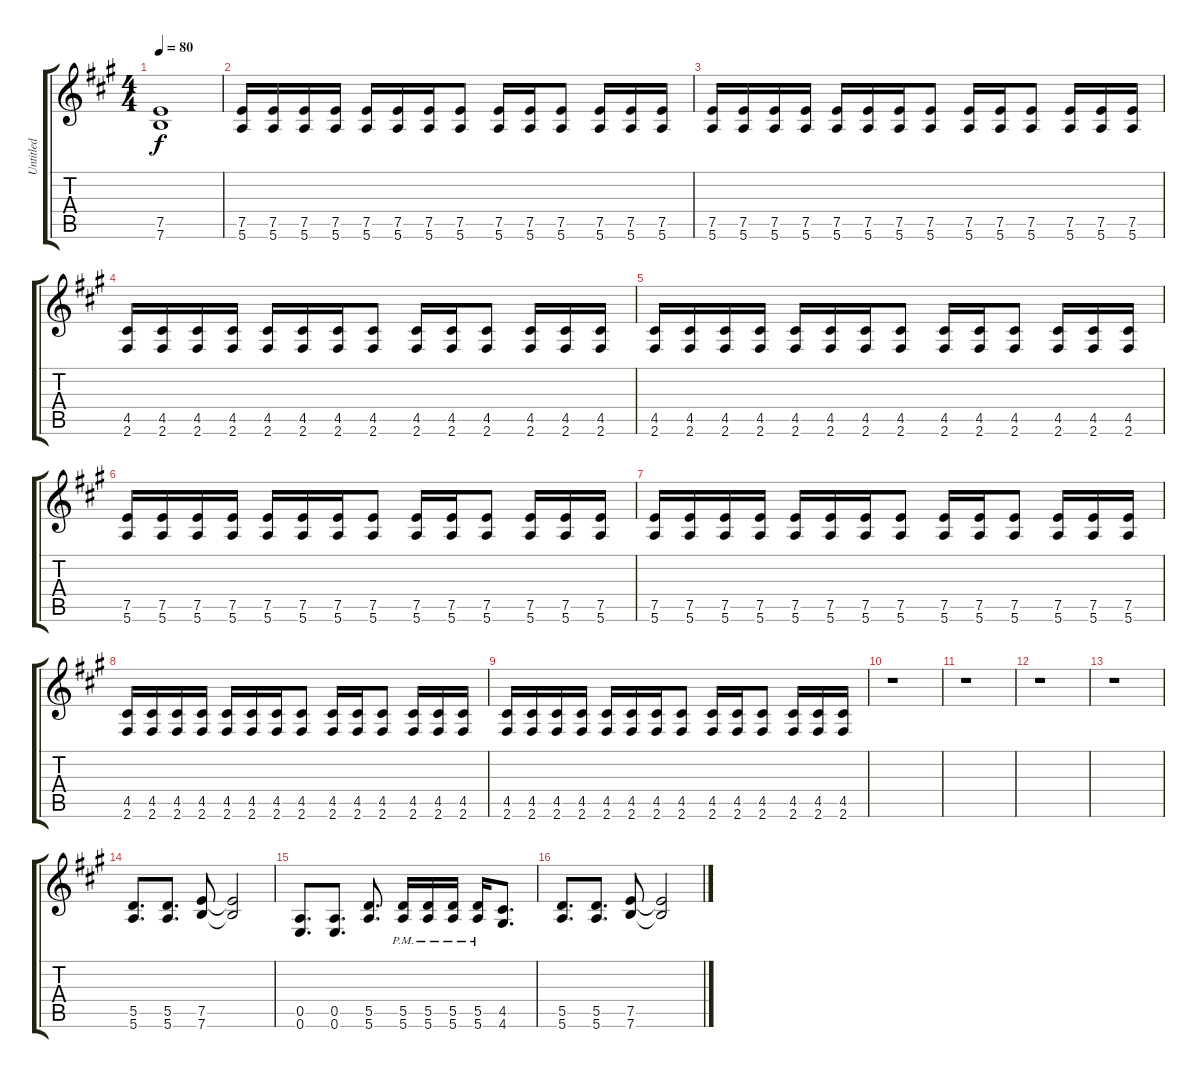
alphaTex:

\track ("Untitled" "Untitled") {instrument distortionguitar}
\staff {score tabs}
\tuning (E4 B3 G3 D3 A2 E2) {hide}
\ts (4 4)
\tempo 80
\clef g2
\ks a
(7.5{t} 7.6{t}).1{dy f} |
(7.5 5.6).16 (7.5 5.6).16 (7.5 5.6).16 (7.5 5.6).16 (7.5 5.6).16 (7.5 5.6).16 (7.5 5.6).16 (7.5 5.6).8 (7.5 5.6).16 (7.5 5.6).16 (7.5 5.6).8 (7.5 5.6).16 (7.5 5.6).16 (7.5 5.6).16 |
(7.5 5.6).16 (7.5 5.6).16 (7.5 5.6).16 (7.5 5.6).16 (7.5 5.6).16 (7.5 5.6).16 (7.5 5.6).16 (7.5 5.6).8 (7.5 5.6).16 (7.5 5.6).16 (7.5 5.6).8 (7.5 5.6).16 (7.5 5.6).16 (7.5 5.6).16 |
(4.5 2.6).16 (4.5 2.6).16 (4.5 2.6).16 (4.5 2.6).16 (4.5 2.6).16 (4.5 2.6).16 (4.5 2.6).16 (4.5 2.6).8 (4.5 2.6).16 (4.5 2.6).16 (4.5 2.6).8 (4.5 2.6).16 (4.5 2.6).16 (4.5 2.6).16 |
(4.5 2.6).16 (4.5 2.6).16 (4.5 2.6).16 (4.5 2.6).16 (4.5 2.6).16 (4.5 2.6).16 (4.5 2.6).16 (4.5 2.6).8 (4.5 2.6).16 (4.5 2.6).16 (4.5 2.6).8 (4.5 2.6).16 (4.5 2.6).16 (4.5 2.6).16 |
(7.5 5.6).16 (7.5 5.6).16 (7.5 5.6).16 (7.5 5.6).16 (7.5 5.6).16 (7.5 5.6).16 (7.5 5.6).16 (7.5 5.6).8 (7.5 5.6).16 (7.5 5.6).16 (7.5 5.6).8 (7.5 5.6).16 (7.5 5.6).16 (7.5 5.6).16 |
(7.5 5.6).16 (7.5 5.6).16 (7.5 5.6).16 (7.5 5.6).16 (7.5 5.6).16 (7.5 5.6).16 (7.5 5.6).16 (7.5 5.6).8 (7.5 5.6).16 (7.5 5.6).16 (7.5 5.6).8 (7.5 5.6).16 (7.5 5.6).16 (7.5 5.6).16 |
(4.5 2.6).16 (4.5 2.6).16 (4.5 2.6).16 (4.5 2.6).16 (4.5 2.6).16 (4.5 2.6).16 (4.5 2.6).16 (4.5 2.6).8 (4.5 2.6).16 (4.5 2.6).16 (4.5 2.6).8 (4.5 2.6).16 (4.5 2.6).16 (4.5 2.6).16 |
(4.5 2.6).16 (4.5 2.6).16 (4.5 2.6).16 (4.5 2.6).16 (4.5 2.6).16 (4.5 2.6).16 (4.5 2.6).16 (4.5 2.6).8 (4.5 2.6).16 (4.5 2.6).16 (4.5 2.6).8 (4.5 2.6).16 (4.5 2.6).16 (4.5 2.6).16 |
r.1 |
r.1 |
r.1 |
r.1 |
(5.5 5.6).8{d} (5.5 5.6).8{d} (7.5 7.6).8 (7.5{t} 7.6{t}).2 |
(0.5 0.6).8{d} (0.5 0.6).8{d} (5.5 5.6).8{d} (5.5{pm} 5.6{pm}).16 (5.5{pm} 5.6{pm}).16 (5.5{pm} 5.6{pm}).16 (5.5{pm} 5.6{pm}).16 (4.5 4.6).8{d} |
(5.5 5.6).8{d} (5.5 5.6).8{d} (7.5 7.6).8 (7.5{t} 7.6{t}).2
